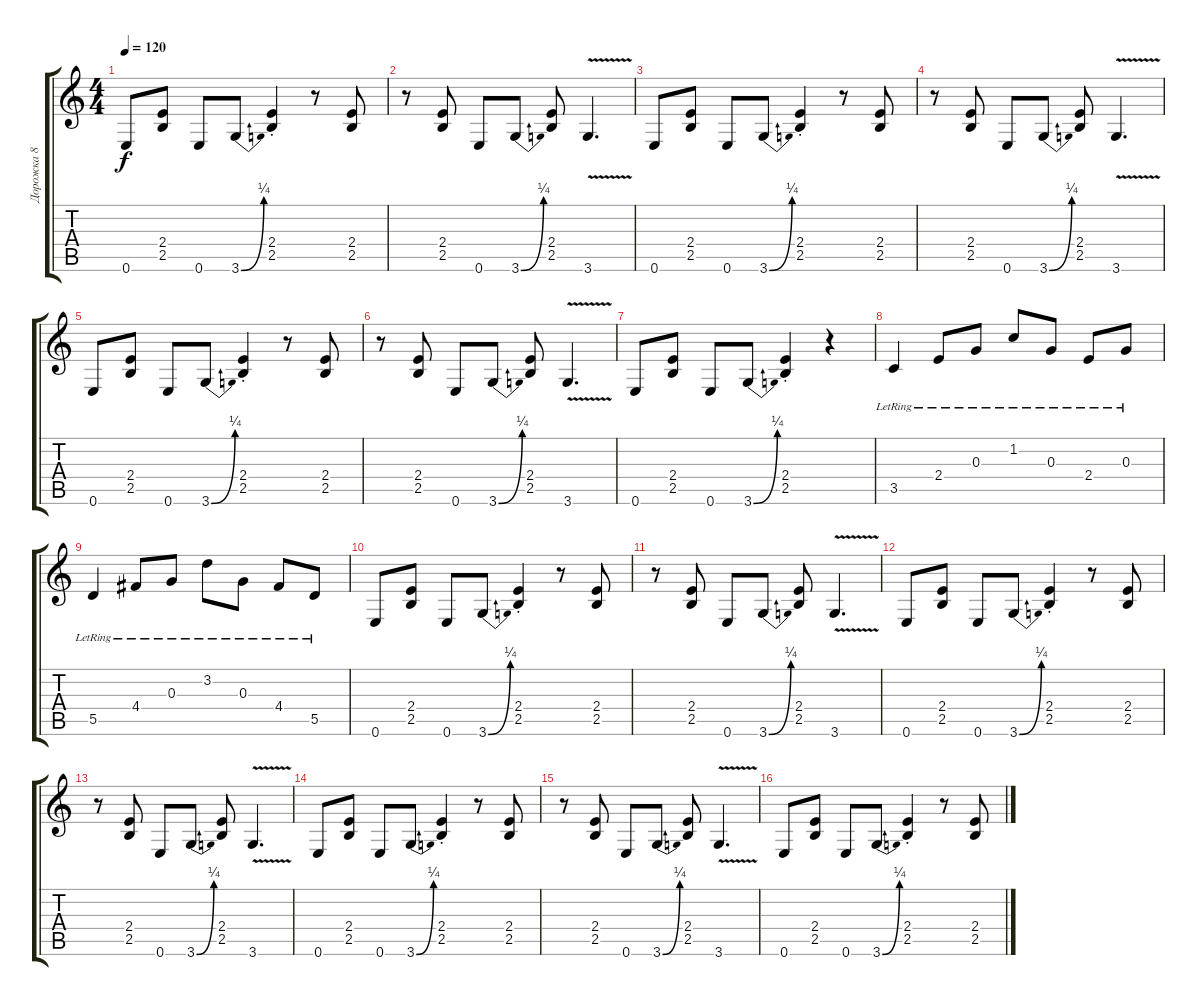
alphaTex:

\track ("Дорожка 8" "Дорожка 8") {instrument electricguitarjazz}
\staff {score tabs}
\tuning (E4 B3 G3 D3 A2 E2) {hide}
\ts (4 4)
\tempo 120
\clef g2
\ks c
0.6.8{dy f} (2.4 2.5).8 0.6.8 3.6{be (bend 0 0 60 1)}.8 (2.4{st} 2.5{st}).4 r.8 (2.4 2.5).8 |
r.8 (2.4 2.5).8 0.6.8 3.6{be (bend 0 0 60 1)}.8 (2.4 2.5).8 3.6{v}.4{d} |
0.6.8 (2.4 2.5).8 0.6.8 3.6{be (bend 0 0 60 1)}.8 (2.4{st} 2.5{st}).4 r.8 (2.4 2.5).8 |
r.8 (2.4 2.5).8 0.6.8 3.6{be (bend 0 0 60 1)}.8 (2.4 2.5).8 3.6{v}.4{d} |
0.6.8 (2.4 2.5).8 0.6.8 3.6{be (bend 0 0 60 1)}.8 (2.4{st} 2.5{st}).4 r.8 (2.4 2.5).8 |
r.8 (2.4 2.5).8 0.6.8 3.6{be (bend 0 0 60 1)}.8 (2.4 2.5).8 3.6{v}.4{d} |
0.6.8 (2.4 2.5).8 0.6.8 3.6{be (bend 0 0 60 1)}.8 (2.4{st} 2.5{st}).4 r.4 |
3.5{lr}.4 2.4{lr}.8 0.3{lr}.8 1.2{lr}.8 0.3{lr}.8 2.4{lr}.8 0.3{lr}.8 |
5.5{lr}.4 4.4{lr}.8 0.3{lr}.8 3.2{lr}.8 0.3{lr}.8 4.4{lr}.8 5.5{lr}.8 |
0.6.8 (2.4 2.5).8 0.6.8 3.6{be (bend 0 0 60 1)}.8 (2.4{st} 2.5{st}).4 r.8 (2.4 2.5).8 |
r.8 (2.4 2.5).8 0.6.8 3.6{be (bend 0 0 60 1)}.8 (2.4 2.5).8 3.6{v}.4{d} |
0.6.8 (2.4 2.5).8 0.6.8 3.6{be (bend 0 0 60 1)}.8 (2.4{st} 2.5{st}).4 r.8 (2.4 2.5).8 |
r.8 (2.4 2.5).8 0.6.8 3.6{be (bend 0 0 60 1)}.8 (2.4 2.5).8 3.6{v}.4{d} |
0.6.8 (2.4 2.5).8 0.6.8 3.6{be (bend 0 0 60 1)}.8 (2.4{st} 2.5{st}).4 r.8 (2.4 2.5).8 |
r.8 (2.4 2.5).8 0.6.8 3.6{be (bend 0 0 60 1)}.8 (2.4 2.5).8 3.6{v}.4{d} |
0.6.8 (2.4 2.5).8 0.6.8 3.6{be (bend 0 0 60 1)}.8 (2.4{st} 2.5{st}).4 r.8 (2.4 2.5).8
